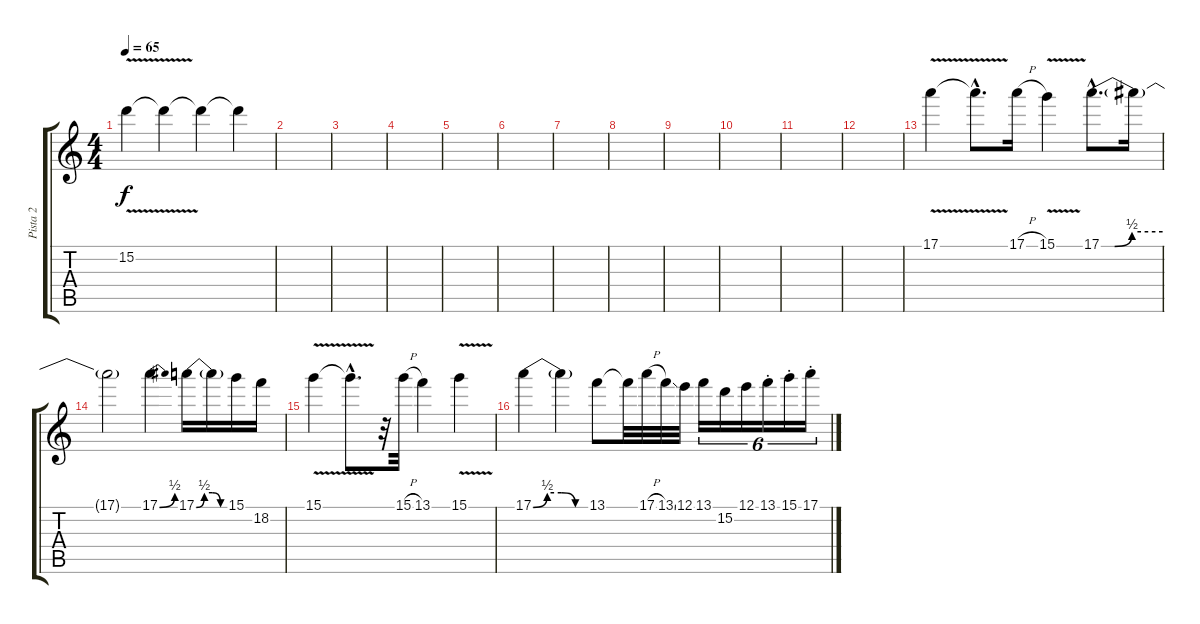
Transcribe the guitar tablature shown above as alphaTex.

\track ("Pista 2" "Pista 2") {instrument overdrivenguitar}
\staff {score tabs}
\tuning (E4 B3 G3 D3 A2 E2) {hide}
\ts (4 4)
\tempo 65
\clef g2
\ks c
15.2{v}.4{dy f} 15.2{t}.4{volume 13} 15.2{t}.4{volume 10} 15.2{t}.4{volume 6} |
|
|
|
|
|
|
|
|
|
|
|
17.1{v}.4 17.1{hac t}.8{d} 17.1{h}.16 15.1{v}.4 17.1{be (custom 0 0 13 0 30 2 60 2) hac}.8{d} 17.1{t}.16 |
17.1{t}.2 17.1{be (bend 0 0 60 2)}.4 17.1{be (custom 0 0 15 2 30 2 45 0 60 0)}.16 17.1{t}.16 15.1.16 18.2.16 |
15.1{v}.4 15.1{hac t}.8{d} r.32 15.1{h}.32 13.1.4 15.1{v}.4 |
17.1{be (custom 0 0 15 2 30 2 45 0 60 0)}.4 17.1{t}.4 13.1.8 13.1{t}.32 17.1{h}.32 13.1{ss}.32 12.1.32 13.1.16{tu (6 4)} 15.2.16{tu (6 4)} 12.1.16{tu (6 4)} 13.1{st}.16{tu (6 4)} 15.1{st}.16{tu (6 4)} 17.1{st}.16{tu (6 4)}
